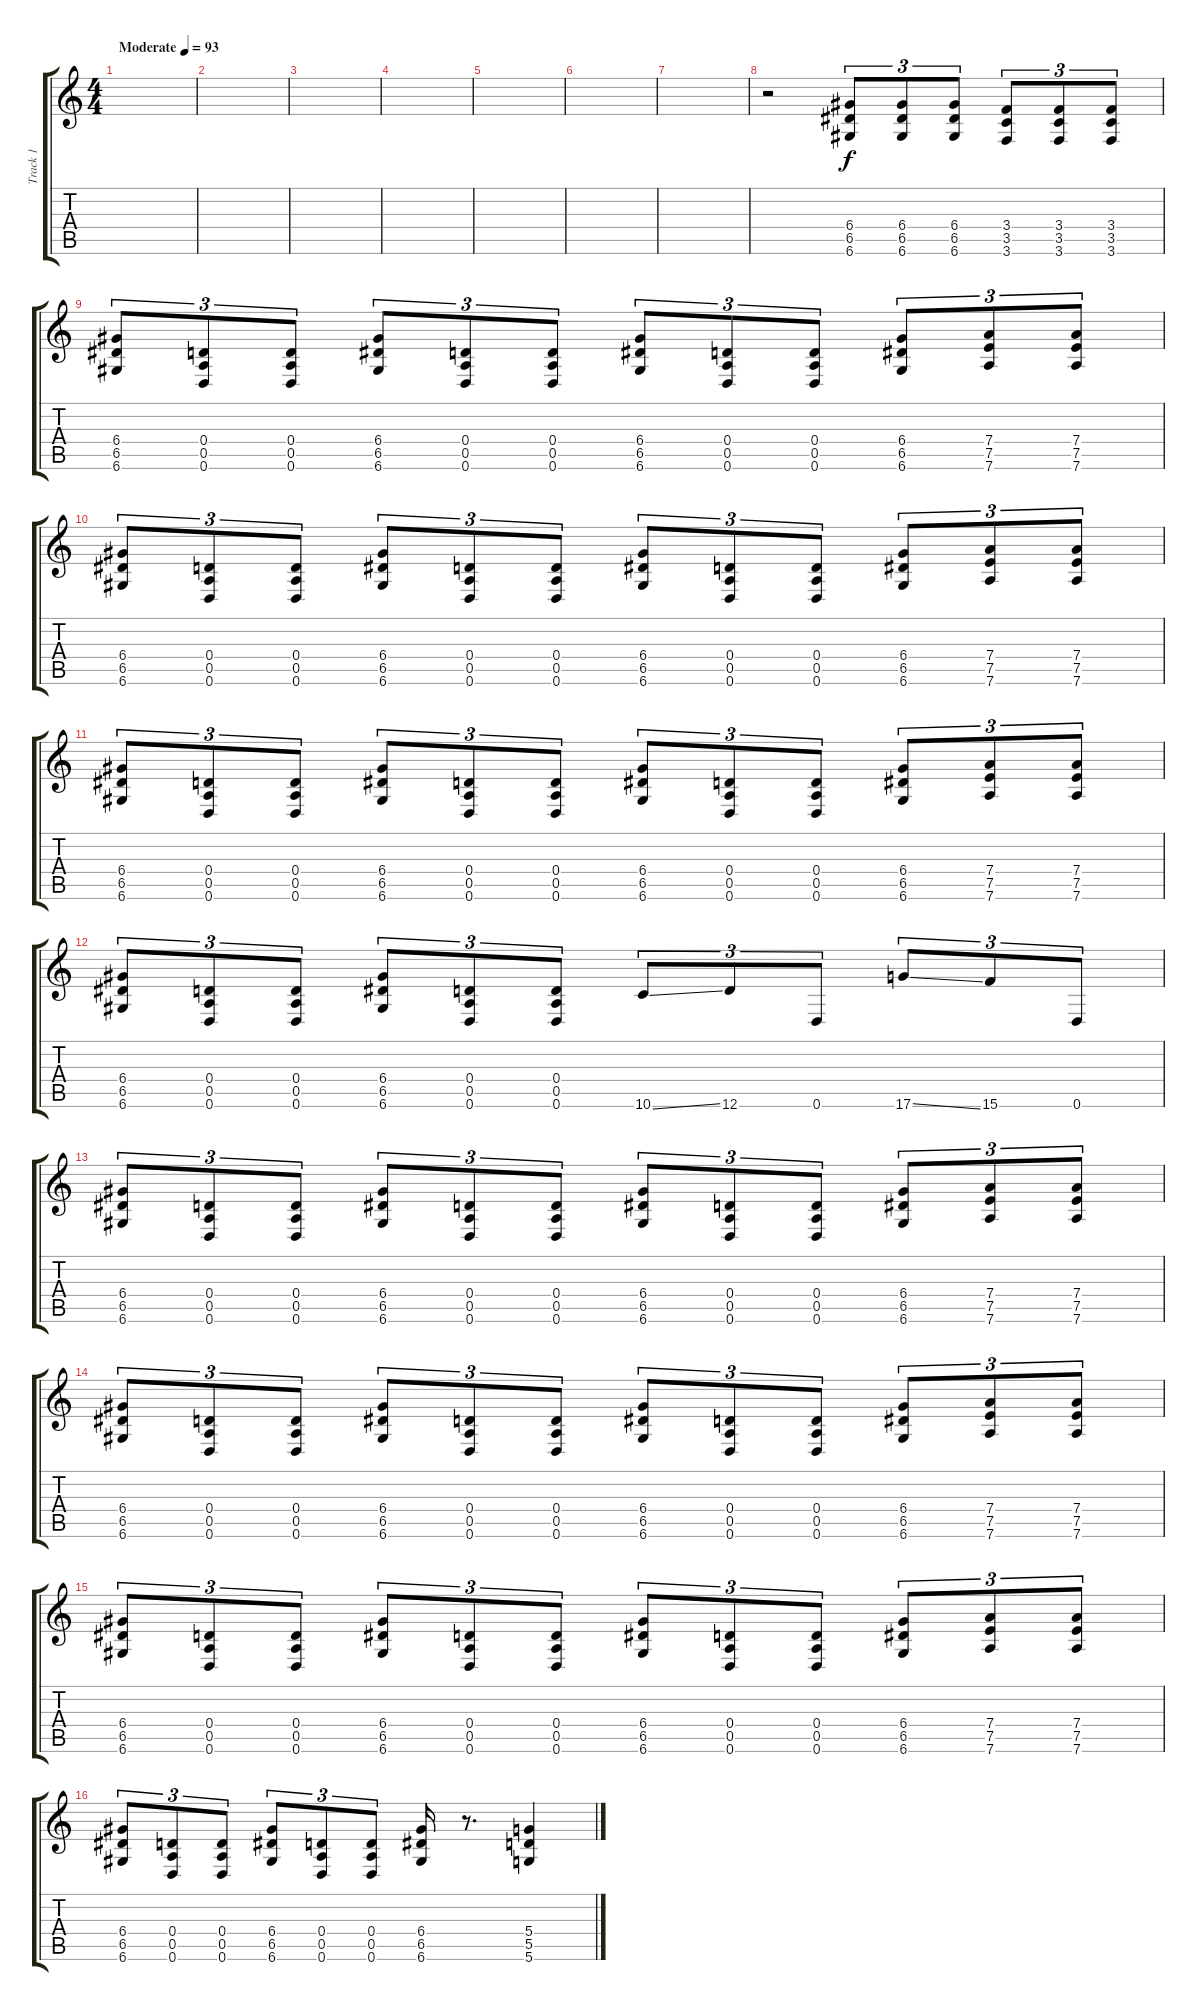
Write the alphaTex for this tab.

\track ("Track 1" "Track 1") {instrument overdrivenguitar}
\staff {score tabs}
\tuning (E4 B3 G3 D3 A2 D2) {hide}
\ts (4 4)
\tempo (93 "Moderate")
\clef g2
\ks c
|
|
|
|
|
|
|
r.2 (6.4 6.5 6.6).8{tu (3 2)} (6.4 6.5 6.6).8{tu (3 2)} (6.4 6.5 6.6).8{tu (3 2)} (3.4 3.5 3.6).8{tu (3 2)} (3.4 3.5 3.6).8{tu (3 2)} (3.4 3.5 3.6).8{tu (3 2)} |
(6.4 6.5 6.6).8{tu (3 2)} (0.4 0.5 0.6).8{tu (3 2)} (0.4 0.5 0.6).8{tu (3 2)} (6.4 6.5 6.6).8{tu (3 2)} (0.4 0.5 0.6).8{tu (3 2)} (0.4 0.5 0.6).8{tu (3 2)} (6.4 6.5 6.6).8{tu (3 2)} (0.4 0.5 0.6).8{tu (3 2)} (0.4 0.5 0.6).8{tu (3 2)} (6.4 6.5 6.6).8{tu (3 2)} (7.4 7.5 7.6).8{tu (3 2)} (7.4 7.5 7.6).8{tu (3 2)} |
(6.4 6.5 6.6).8{tu (3 2)} (0.4 0.5 0.6).8{tu (3 2)} (0.4 0.5 0.6).8{tu (3 2)} (6.4 6.5 6.6).8{tu (3 2)} (0.4 0.5 0.6).8{tu (3 2)} (0.4 0.5 0.6).8{tu (3 2)} (6.4 6.5 6.6).8{tu (3 2)} (0.4 0.5 0.6).8{tu (3 2)} (0.4 0.5 0.6).8{tu (3 2)} (6.4 6.5 6.6).8{tu (3 2)} (7.4 7.5 7.6).8{tu (3 2)} (7.4 7.5 7.6).8{tu (3 2)} |
(6.4 6.5 6.6).8{tu (3 2)} (0.4 0.5 0.6).8{tu (3 2)} (0.4 0.5 0.6).8{tu (3 2)} (6.4 6.5 6.6).8{tu (3 2)} (0.4 0.5 0.6).8{tu (3 2)} (0.4 0.5 0.6).8{tu (3 2)} (6.4 6.5 6.6).8{tu (3 2)} (0.4 0.5 0.6).8{tu (3 2)} (0.4 0.5 0.6).8{tu (3 2)} (6.4 6.5 6.6).8{tu (3 2)} (7.4 7.5 7.6).8{tu (3 2)} (7.4 7.5 7.6).8{tu (3 2)} |
(6.4 6.5 6.6).8{tu (3 2)} (0.4 0.5 0.6).8{tu (3 2)} (0.4 0.5 0.6).8{tu (3 2)} (6.4 6.5 6.6).8{tu (3 2)} (0.4 0.5 0.6).8{tu (3 2)} (0.4 0.5 0.6).8{tu (3 2)} 10.6{ss}.8{tu (3 2)} 12.6.8{tu (3 2)} 0.6.8{tu (3 2)} 17.6{ss}.8{tu (3 2)} 15.6.8{tu (3 2)} 0.6.8{tu (3 2)} |
(6.4 6.5 6.6).8{tu (3 2)} (0.4 0.5 0.6).8{tu (3 2)} (0.4 0.5 0.6).8{tu (3 2)} (6.4 6.5 6.6).8{tu (3 2)} (0.4 0.5 0.6).8{tu (3 2)} (0.4 0.5 0.6).8{tu (3 2)} (6.4 6.5 6.6).8{tu (3 2)} (0.4 0.5 0.6).8{tu (3 2)} (0.4 0.5 0.6).8{tu (3 2)} (6.4 6.5 6.6).8{tu (3 2)} (7.4 7.5 7.6).8{tu (3 2)} (7.4 7.5 7.6).8{tu (3 2)} |
(6.4 6.5 6.6).8{tu (3 2)} (0.4 0.5 0.6).8{tu (3 2)} (0.4 0.5 0.6).8{tu (3 2)} (6.4 6.5 6.6).8{tu (3 2)} (0.4 0.5 0.6).8{tu (3 2)} (0.4 0.5 0.6).8{tu (3 2)} (6.4 6.5 6.6).8{tu (3 2)} (0.4 0.5 0.6).8{tu (3 2)} (0.4 0.5 0.6).8{tu (3 2)} (6.4 6.5 6.6).8{tu (3 2)} (7.4 7.5 7.6).8{tu (3 2)} (7.4 7.5 7.6).8{tu (3 2)} |
(6.4 6.5 6.6).8{tu (3 2)} (0.4 0.5 0.6).8{tu (3 2)} (0.4 0.5 0.6).8{tu (3 2)} (6.4 6.5 6.6).8{tu (3 2)} (0.4 0.5 0.6).8{tu (3 2)} (0.4 0.5 0.6).8{tu (3 2)} (6.4 6.5 6.6).8{tu (3 2)} (0.4 0.5 0.6).8{tu (3 2)} (0.4 0.5 0.6).8{tu (3 2)} (6.4 6.5 6.6).8{tu (3 2)} (7.4 7.5 7.6).8{tu (3 2)} (7.4 7.5 7.6).8{tu (3 2)} |
(6.4 6.5 6.6).8{tu (3 2)} (0.4 0.5 0.6).8{tu (3 2)} (0.4 0.5 0.6).8{tu (3 2)} (6.4 6.5 6.6).8{tu (3 2)} (0.4 0.5 0.6).8{tu (3 2)} (0.4 0.5 0.6).8{tu (3 2)} (6.4 6.5 6.6).16 r.8{d} (5.4 5.5 5.6).4
